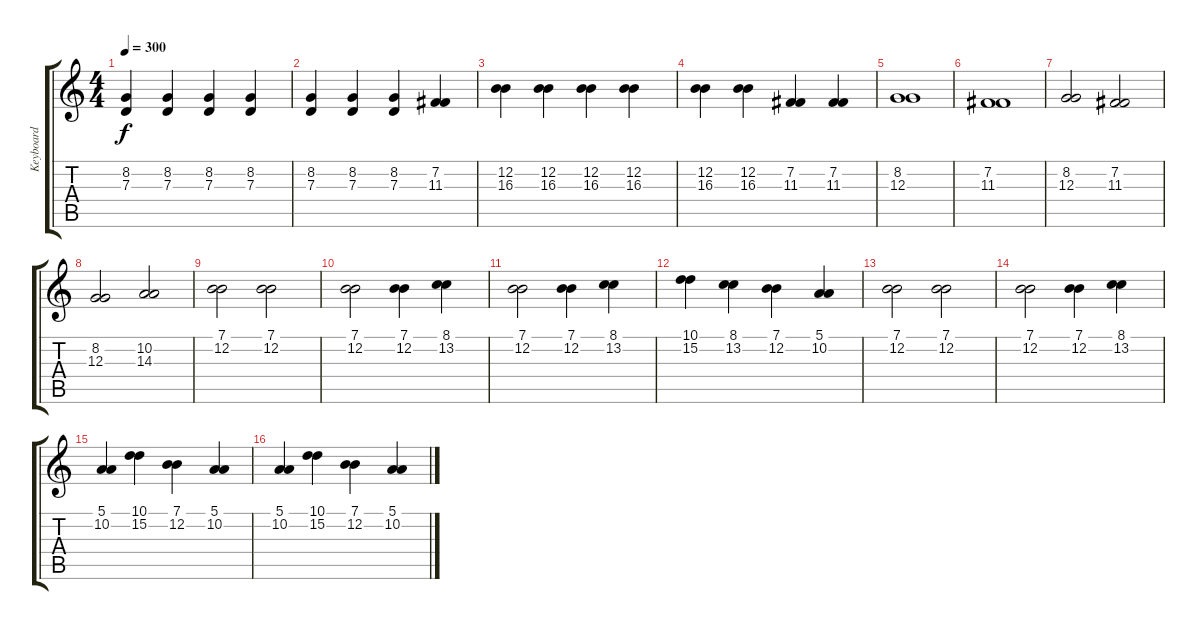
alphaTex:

\track ("Keyboard" "Keyboard") {instrument harpsichord}
\staff {score tabs}
\tuning (E4 B3 G3 D3 A2 E2) {hide}
\ts (4 4)
\tempo 300
\clef g2
\ks c
(8.2 7.3).4{dy f} (8.2 7.3).4 (8.2 7.3).4 (8.2 7.3).4 |
(8.2 7.3).4 (8.2 7.3).4 (8.2 7.3).4 (7.2 11.3).4 |
(12.2 16.3).4 (12.2 16.3).4 (12.2 16.3).4 (12.2 16.3).4 |
(12.2 16.3).4 (12.2 16.3).4 (7.2 11.3).4 (7.2 11.3).4 |
(8.2 12.3).1 |
(7.2 11.3).1 |
(8.2 12.3).2 (7.2 11.3).2 |
(8.2 12.3).2 (10.2 14.3).2 |
(7.1 12.2).2 (7.1 12.2).2 |
(7.1 12.2).2 (7.1 12.2).4 (8.1 13.2).4 |
(7.1 12.2).2 (7.1 12.2).4 (8.1 13.2).4 |
(10.1 15.2).4 (8.1 13.2).4 (7.1 12.2).4 (5.1 10.2).4 |
(7.1 12.2).2 (7.1 12.2).2 |
(7.1 12.2).2 (7.1 12.2).4 (8.1 13.2).4 |
(5.1 10.2).4 (10.1 15.2).4 (7.1 12.2).4 (5.1 10.2).4 |
(5.1 10.2).4 (10.1 15.2).4 (7.1 12.2).4 (5.1 10.2).4
